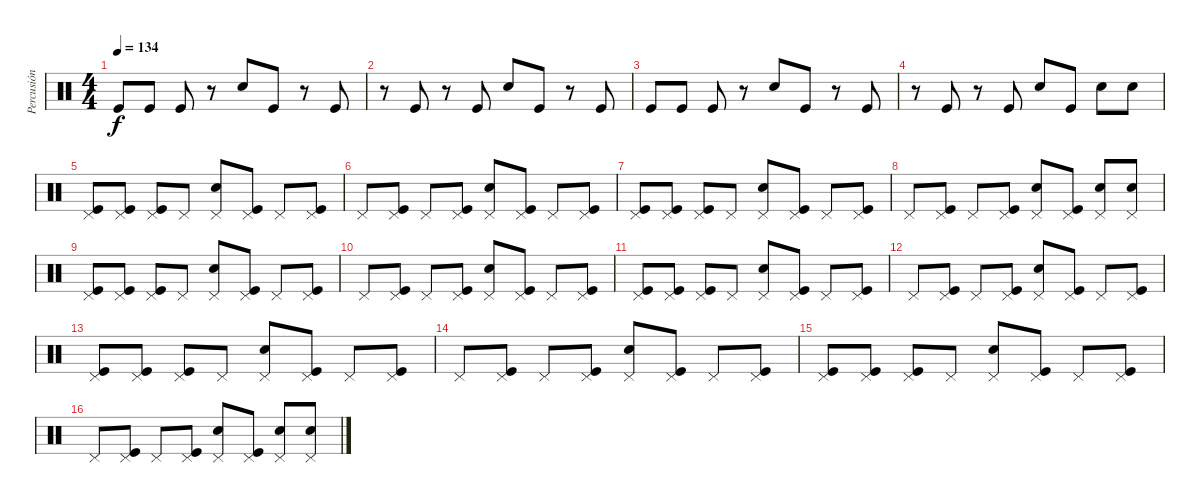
\track ("Percusión" "Percusión") {instrument percussion}
\staff {score}
\articulation defaults
\ts (4 4)
\tempo 134
\clef neutral
\ks c "Kick (hit)".8{dy f} "Kick (hit)".8 "Kick (hit)".8
r.8 "Snare (hit) 2".8 "Kick (hit)".8 r.8 "Kick (hit)".8 |
r.8 "Kick (hit)".8 r.8 "Kick (hit)".8 "Snare (hit) 2".8 "Kick (hit)".8 r.8 "Kick (hit)".8 |
"Kick (hit)".8 "Kick (hit)".8 "Kick (hit)".8 r.8 "Snare (hit) 2".8 "Kick (hit)".8 r.8 "Kick (hit)".8 |
r.8 "Kick (hit)".8 r.8 "Kick (hit)".8 "Snare (hit) 2".8 "Kick (hit)".8 "Snare (hit) 2".8 "Snare (hit) 2".8 |
("Pedal Hi-Hat (hit)" "Kick (hit)").8 ("Pedal Hi-Hat (hit)" "Kick (hit)").8 ("Pedal Hi-Hat (hit)" "Kick (hit)").8 "Pedal Hi-Hat (hit)".8 ("Pedal Hi-Hat (hit)" "Snare (hit) 2").8 ("Pedal Hi-Hat (hit)" "Kick (hit)").8 "Pedal Hi-Hat (hit)".8 ("Pedal Hi-Hat (hit)" "Kick (hit)").8 |
"Pedal Hi-Hat (hit)".8 ("Pedal Hi-Hat (hit)" "Kick (hit)").8 "Pedal Hi-Hat (hit)".8 ("Pedal Hi-Hat (hit)" "Kick (hit)").8 ("Pedal Hi-Hat (hit)" "Snare (hit) 2").8 ("Pedal Hi-Hat (hit)" "Kick (hit)").8 "Pedal Hi-Hat (hit)".8 ("Pedal Hi-Hat (hit)" "Kick (hit)").8 |
("Pedal Hi-Hat (hit)" "Kick (hit)").8 ("Pedal Hi-Hat (hit)" "Kick (hit)").8 ("Pedal Hi-Hat (hit)" "Kick (hit)").8 "Pedal Hi-Hat (hit)".8 ("Pedal Hi-Hat (hit)" "Snare (hit) 2").8 ("Pedal Hi-Hat (hit)" "Kick (hit)").8 "Pedal Hi-Hat (hit)".8 ("Pedal Hi-Hat (hit)" "Kick (hit)").8 |
"Pedal Hi-Hat (hit)".8 ("Pedal Hi-Hat (hit)" "Kick (hit)").8 "Pedal Hi-Hat (hit)".8 ("Pedal Hi-Hat (hit)" "Kick (hit)").8 ("Pedal Hi-Hat (hit)" "Snare (hit) 2").8 ("Pedal Hi-Hat (hit)" "Kick (hit)").8 ("Pedal Hi-Hat (hit)" "Snare (hit) 2").8 ("Pedal Hi-Hat (hit)" "Snare (hit) 2").8 |
("Pedal Hi-Hat (hit)" "Kick (hit)").8 ("Pedal Hi-Hat (hit)" "Kick (hit)").8 ("Pedal Hi-Hat (hit)" "Kick (hit)").8 "Pedal Hi-Hat (hit)".8 ("Pedal Hi-Hat (hit)" "Snare (hit) 2").8 ("Pedal Hi-Hat (hit)" "Kick (hit)").8 "Pedal Hi-Hat (hit)".8 ("Pedal Hi-Hat (hit)" "Kick (hit)").8 |
"Pedal Hi-Hat (hit)".8 ("Pedal Hi-Hat (hit)" "Kick (hit)").8 "Pedal Hi-Hat (hit)".8 ("Pedal Hi-Hat (hit)" "Kick (hit)").8 ("Pedal Hi-Hat (hit)" "Snare (hit) 2").8 ("Pedal Hi-Hat (hit)" "Kick (hit)").8 "Pedal Hi-Hat (hit)".8 ("Pedal Hi-Hat (hit)" "Kick (hit)").8 |
("Pedal Hi-Hat (hit)" "Kick (hit)").8 ("Pedal Hi-Hat (hit)" "Kick (hit)").8 ("Pedal Hi-Hat (hit)" "Kick (hit)").8 "Pedal Hi-Hat (hit)".8 ("Pedal Hi-Hat (hit)" "Snare (hit) 2").8 ("Pedal Hi-Hat (hit)" "Kick (hit)").8 "Pedal Hi-Hat (hit)".8 ("Pedal Hi-Hat (hit)" "Kick (hit)").8 |
"Pedal Hi-Hat (hit)".8 ("Pedal Hi-Hat (hit)" "Kick (hit)").8 "Pedal Hi-Hat (hit)".8 ("Pedal Hi-Hat (hit)" "Kick (hit)").8 ("Pedal Hi-Hat (hit)" "Snare (hit) 2").8 ("Pedal Hi-Hat (hit)" "Kick (hit)").8 "Pedal Hi-Hat (hit)".8 ("Pedal Hi-Hat (hit)" "Kick (hit)").8 |
("Pedal Hi-Hat (hit)" "Kick (hit)").8 ("Pedal Hi-Hat (hit)" "Kick (hit)").8 ("Pedal Hi-Hat (hit)" "Kick (hit)").8 "Pedal Hi-Hat (hit)".8 ("Pedal Hi-Hat (hit)" "Snare (hit) 2").8 ("Pedal Hi-Hat (hit)" "Kick (hit)").8 "Pedal Hi-Hat (hit)".8 ("Pedal Hi-Hat (hit)" "Kick (hit)").8 |
"Pedal Hi-Hat (hit)".8 ("Pedal Hi-Hat (hit)" "Kick (hit)").8 "Pedal Hi-Hat (hit)".8 ("Pedal Hi-Hat (hit)" "Kick (hit)").8 ("Pedal Hi-Hat (hit)" "Snare (hit) 2").8 ("Pedal Hi-Hat (hit)" "Kick (hit)").8 "Pedal Hi-Hat (hit)".8 ("Pedal Hi-Hat (hit)" "Kick (hit)").8 |
("Pedal Hi-Hat (hit)" "Kick (hit)").8 ("Pedal Hi-Hat (hit)" "Kick (hit)").8 ("Pedal Hi-Hat (hit)" "Kick (hit)").8 "Pedal Hi-Hat (hit)".8 ("Pedal Hi-Hat (hit)" "Snare (hit) 2").8 ("Pedal Hi-Hat (hit)" "Kick (hit)").8 "Pedal Hi-Hat (hit)".8 ("Pedal Hi-Hat (hit)" "Kick (hit)").8 |
"Pedal Hi-Hat (hit)".8 ("Pedal Hi-Hat (hit)" "Kick (hit)").8 "Pedal Hi-Hat (hit)".8 ("Pedal Hi-Hat (hit)" "Kick (hit)").8 ("Pedal Hi-Hat (hit)" "Snare (hit) 2").8 ("Pedal Hi-Hat (hit)" "Kick (hit)").8 ("Pedal Hi-Hat (hit)" "Snare (hit) 2").8 ("Pedal Hi-Hat (hit)" "Snare (hit) 2").8
